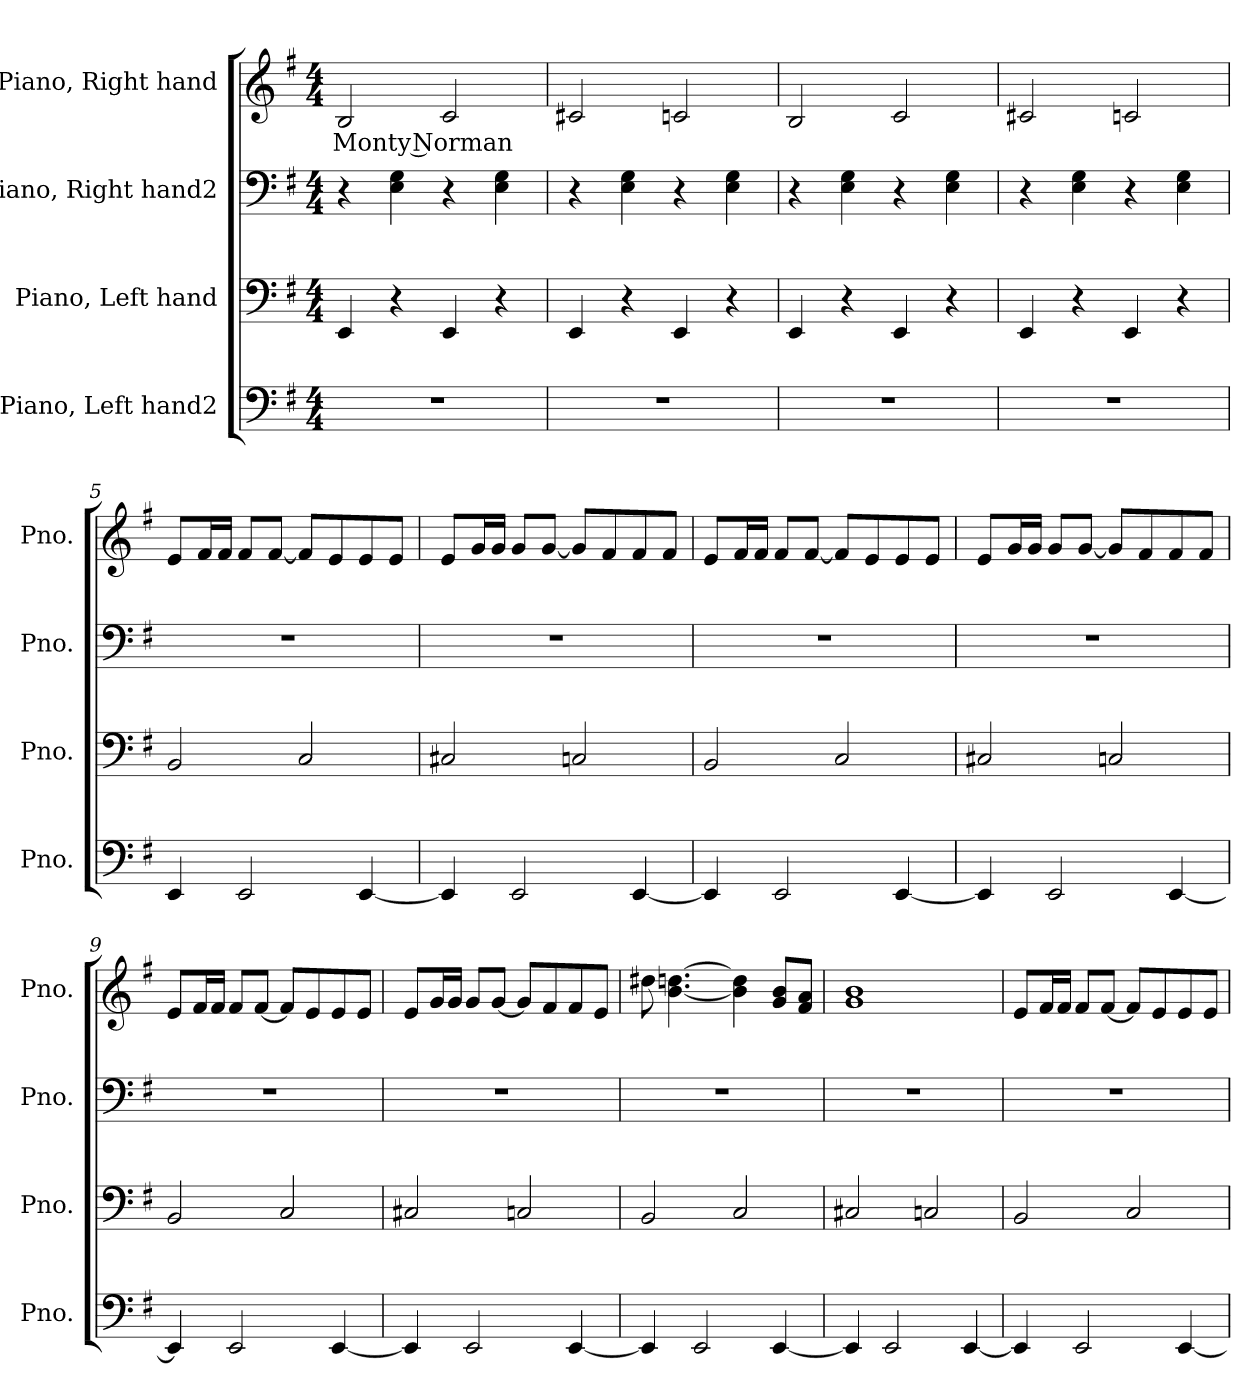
**kern	**kern	**kern	**kern	**text
*part4	*part3	*part2	*part1	*part1
*staff4	*staff3	*staff2	*staff1	*staff1
*I"Piano, Left hand2	*I"Piano, Left hand	*I"Piano, Right hand2	*I"Piano, Right hand	*
*I'Pno.	*I'Pno.	*I'Pno.	*I'Pno.	*
*clefF4	*clefF4	*clefF4	*clefG2	*
*k[f#]	*k[f#]	*k[f#]	*k[f#]	*
*M4/4	*M4/4	*M4/4	*M4/4	*
*MM120	*MM120	*MM120	*MM120	*
=1	=1	=1	=1	=1
!	!	!	!	!LO:LY:b
1r	4EE/	4r	2B/	Monty Norman
.	4r	4E\ 4G\	.	.
.	4EE/	4r	2c/	.
.	4r	4E\ 4G\	.	.
=2	=2	=2	=2	=2
1r	4EE/	4r	2c#X/	.
.	4r	4E\ 4G\	.	.
.	4EE/	4r	2cn/	.
.	4r	4E\ 4G\	.	.
=3	=3	=3	=3	=3
1r	4EE/	4r	2B/	.
.	4r	4E\ 4G\	.	.
.	4EE/	4r	2c/	.
.	4r	4E\ 4G\	.	.
=4	=4	=4	=4	=4
1r	4EE/	4r	2c#X/	.
.	4r	4E\ 4G\	.	.
.	4EE/	4r	2cn/	.
.	4r	4E\ 4G\	.	.
=5	=5	=5	=5	=5
4EE/	2BB/	1r	8e/L	.
.	.	.	16f#/L	.
.	.	.	16f#/JJ	.
2EE/	.	.	8f#/L	.
.	.	.	[8f#/J	.
.	2C/	.	8f#/L]	.
.	.	.	8e/	.
[4EE/	.	.	8e/	.
.	.	.	8e/J	.
!!LO:LB:g=z
=6	=6	=6	=6	=6
4EE/]	2C#X/	1r	8e/L	.
.	.	.	16g/L	.
.	.	.	16g/JJ	.
2EE/	.	.	8g/L	.
.	.	.	[8g/J	.
.	2Cn/	.	8g/L]	.
.	.	.	8f#/	.
[4EE/	.	.	8f#/	.
.	.	.	8f#/J	.
=7	=7	=7	=7	=7
4EE/]	2BB/	1r	8e/L	.
.	.	.	16f#/L	.
.	.	.	16f#/JJ	.
2EE/	.	.	8f#/L	.
.	.	.	[8f#/J	.
.	2C/	.	8f#/L]	.
.	.	.	8e/	.
[4EE/	.	.	8e/	.
.	.	.	8e/J	.
=8	=8	=8	=8	=8
4EE/]	2C#X/	1r	8e/L	.
.	.	.	16g/L	.
.	.	.	16g/JJ	.
2EE/	.	.	8g/L	.
.	.	.	[8g/J	.
.	2Cn/	.	8g/L]	.
.	.	.	8f#/	.
[4EE/	.	.	8f#/	.
.	.	.	8f#/J	.
=9	=9	=9	=9	=9
4EE/]	2BB/	1r	8e/L	.
.	.	.	16f#/L	.
.	.	.	16f#/JJ	.
2EE/	.	.	8f#/L	.
.	.	.	[8f#/J	.
.	2C/	.	8f#/L]	.
.	.	.	8e/	.
[4EE/	.	.	8e/	.
.	.	.	8e/J	.
!!LO:LB:g=z
=10	=10	=10	=10	=10
4EE/]	2C#X/	1r	8e/L	.
.	.	.	16g/L	.
.	.	.	16g/JJ	.
2EE/	.	.	8g/L	.
.	.	.	[8g/J	.
.	2Cn/	.	8g/L]	.
.	.	.	8f#/	.
[4EE/	.	.	8f#/	.
.	.	.	8e/J	.
=11	=11	=11	=11	=11
4EE/]	2BB/	1r	8dd#X\	.
.	.	.	[4.b\ [4.ddn\	.
2EE/	.	.	.	.
.	2C/	.	4b\] 4dd\]	.
[4EE/	.	.	8g/ 8b/L	.
.	.	.	8f#/ 8a/J	.
=12	=12	=12	=12	=12
4EE/]	2C#X/	1r	1g 1b	.
2EE/	.	.	.	.
.	2Cn/	.	.	.
[4EE/	.	.	.	.
=13	=13	=13	=13	=13
4EE/]	2BB/	1r	8e/L	.
.	.	.	16f#/L	.
.	.	.	16f#/JJ	.
2EE/	.	.	8f#/L	.
.	.	.	[8f#/J	.
.	2C/	.	8f#/L]	.
.	.	.	8e/	.
[4EE/	.	.	8e/	.
.	.	.	8e/J	.
=	=	=	=	=
*-	*-	*-	*-	*-
